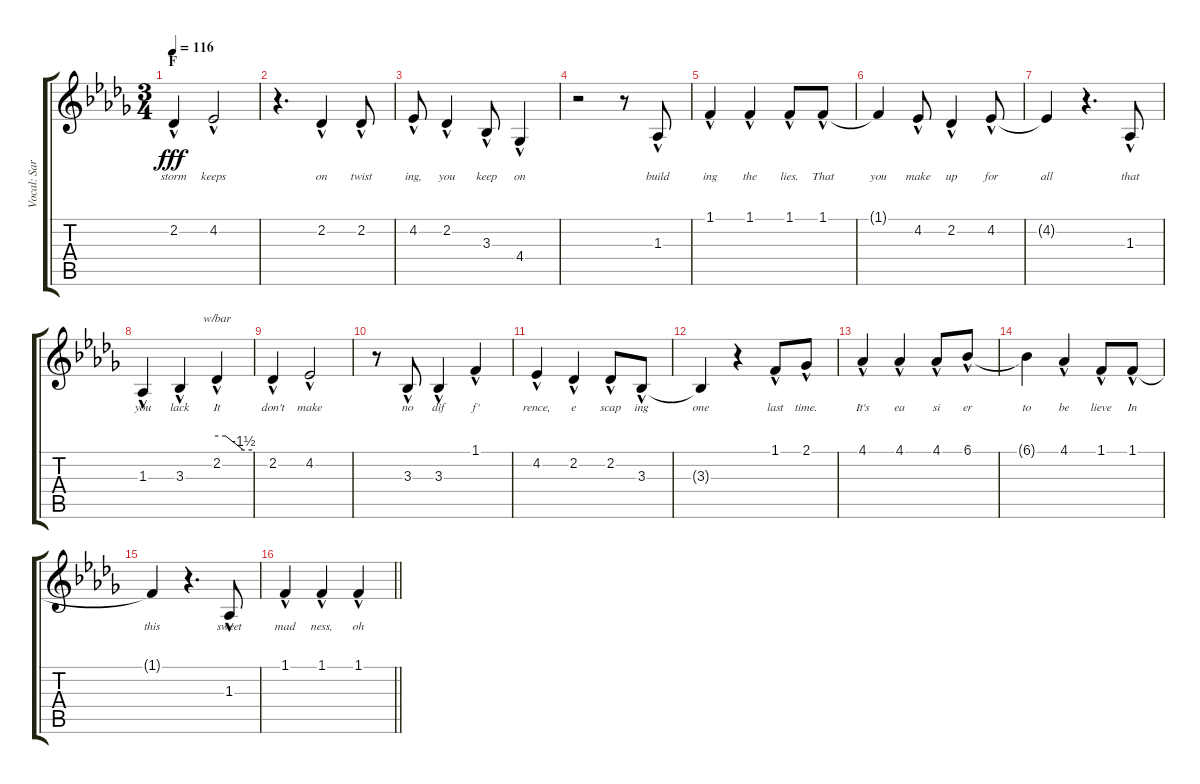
\track ("Vocal: Sarah" "Vocal: Sar") {instrument pad1newage}
\staff {score tabs}
\tuning (E4 B3 G3 D3 A2 E2) {hide}
\ts (3 4)
\section ("" "F")
\tempo 116
\clef g2
\ks db
2.2{hac}.4{lyrics (0 "storm") lyrics (1 "") lyrics (2 "") lyrics (3 "") lyrics (4 "") dy fff} 4.2{hac}.2{lyrics (0 "keeps") lyrics (1 "") lyrics (2 "") lyrics (3 "") lyrics (4 "")} |
r.4{d} 2.2{hac}.4{lyrics (0 "on") lyrics (1 "") lyrics (2 "") lyrics (3 "") lyrics (4 "")} 2.2{hac}.8{lyrics (0 "twist") lyrics (1 "") lyrics (2 "") lyrics (3 "") lyrics (4 "")} |
4.2{hac}.8{lyrics (0 "ing,") lyrics (1 "") lyrics (2 "") lyrics (3 "") lyrics (4 "")} 2.2{hac}.4{lyrics (0 "you") lyrics (1 "") lyrics (2 "") lyrics (3 "") lyrics (4 "")} 3.3{hac}.8{lyrics (0 "keep") lyrics (1 "") lyrics (2 "") lyrics (3 "") lyrics (4 "")} 4.4{hac}.4{lyrics (0 "on") lyrics (1 "") lyrics (2 "") lyrics (3 "") lyrics (4 "")} |
r.2 r.8 1.3{hac}.8{lyrics (0 "build") lyrics (1 "") lyrics (2 "") lyrics (3 "") lyrics (4 "")} |
1.1{hac}.4{lyrics (0 "ing") lyrics (1 "") lyrics (2 "") lyrics (3 "") lyrics (4 "")} 1.1{hac}.4{lyrics (0 "the") lyrics (1 "") lyrics (2 "") lyrics (3 "") lyrics (4 "")} 1.1{hac}.8{lyrics (0 "lies.") lyrics (1 "") lyrics (2 "") lyrics (3 "") lyrics (4 "")} 1.1{hac}.8{lyrics (0 "That") lyrics (1 "") lyrics (2 "") lyrics (3 "") lyrics (4 "")} |
1.1{t}.4{lyrics (0 "you") lyrics (1 "") lyrics (2 "") lyrics (3 "") lyrics (4 "")} 4.2{hac}.8{lyrics (0 "make") lyrics (1 "") lyrics (2 "") lyrics (3 "") lyrics (4 "")} 2.2{hac}.4{lyrics (0 "up") lyrics (1 "") lyrics (2 "") lyrics (3 "") lyrics (4 "")} 4.2{hac}.8{lyrics (0 "for") lyrics (1 "") lyrics (2 "") lyrics (3 "") lyrics (4 "")} |
4.2{t}.4{lyrics (0 "all") lyrics (1 "") lyrics (2 "") lyrics (3 "") lyrics (4 "")} r.4{d} 1.3{hac}.8{lyrics (0 "that") lyrics (1 "") lyrics (2 "") lyrics (3 "") lyrics (4 "")} |
1.3{hac}.4{lyrics (0 "you") lyrics (1 "") lyrics (2 "") lyrics (3 "") lyrics (4 "")} 3.3{hac}.4{lyrics (0 "lack") lyrics (1 "") lyrics (2 "") lyrics (3 "") lyrics (4 "")} 2.2{hac}.4{tbe (custom default 0 0 15 0 45 -6 60 -6) lyrics (0 "It") lyrics (1 "") lyrics (2 "") lyrics (3 "") lyrics (4 "")} |
2.2{hac}.4{lyrics (0 "don't") lyrics (1 "") lyrics (2 "") lyrics (3 "") lyrics (4 "")} 4.2{hac}.2{lyrics (0 "make") lyrics (1 "") lyrics (2 "") lyrics (3 "") lyrics (4 "")} |
r.8 3.3{hac}.8{lyrics (0 "no") lyrics (1 "") lyrics (2 "") lyrics (3 "") lyrics (4 "")} 3.3{hac}.4{lyrics (0 "dif") lyrics (1 "") lyrics (2 "") lyrics (3 "") lyrics (4 "")} 1.1{hac}.4{lyrics (0 "f'") lyrics (1 "") lyrics (2 "") lyrics (3 "") lyrics (4 "")} |
4.2{hac}.4{lyrics (0 "rence,") lyrics (1 "") lyrics (2 "") lyrics (3 "") lyrics (4 "")} 2.2{hac}.4{lyrics (0 "e") lyrics (1 "") lyrics (2 "") lyrics (3 "") lyrics (4 "")} 2.2{hac}.8{lyrics (0 "scap") lyrics (1 "") lyrics (2 "") lyrics (3 "") lyrics (4 "")} 3.3{hac}.8{lyrics (0 "ing") lyrics (1 "") lyrics (2 "") lyrics (3 "") lyrics (4 "")} |
3.3{t}.4{lyrics (0 "one") lyrics (1 "") lyrics (2 "") lyrics (3 "") lyrics (4 "")} r.4 1.1{hac}.8{lyrics (0 "last") lyrics (1 "") lyrics (2 "") lyrics (3 "") lyrics (4 "")} 2.1{hac}.8{lyrics (0 "time.") lyrics (1 "") lyrics (2 "") lyrics (3 "") lyrics (4 "")} |
4.1{hac}.4{lyrics (0 "It's") lyrics (1 "") lyrics (2 "") lyrics (3 "") lyrics (4 "")} 4.1{hac}.4{lyrics (0 "ea") lyrics (1 "") lyrics (2 "") lyrics (3 "") lyrics (4 "")} 4.1{hac}.8{lyrics (0 "si") lyrics (1 "") lyrics (2 "") lyrics (3 "") lyrics (4 "")} 6.1{hac}.8{lyrics (0 "er") lyrics (1 "") lyrics (2 "") lyrics (3 "") lyrics (4 "")} |
6.1{t}.4{lyrics (0 "to") lyrics (1 "") lyrics (2 "") lyrics (3 "") lyrics (4 "")} 4.1{hac}.4{lyrics (0 "be") lyrics (1 "") lyrics (2 "") lyrics (3 "") lyrics (4 "")} 1.1{hac}.8{lyrics (0 "lieve") lyrics (1 "") lyrics (2 "") lyrics (3 "") lyrics (4 "")} 1.1{hac}.8{lyrics (0 "In") lyrics (1 "") lyrics (2 "") lyrics (3 "") lyrics (4 "")} |
1.1{t}.4{lyrics (0 "this") lyrics (1 "") lyrics (2 "") lyrics (3 "") lyrics (4 "")} r.4{d} 1.3{hac}.8{lyrics (0 "sweet") lyrics (1 "") lyrics (2 "") lyrics (3 "") lyrics (4 "")} |
\barLineRight lightlight
1.1{hac}.4{lyrics (0 "mad") lyrics (1 "") lyrics (2 "") lyrics (3 "") lyrics (4 "")} 1.1{hac}.4{lyrics (0 "ness,") lyrics (1 "") lyrics (2 "") lyrics (3 "") lyrics (4 "")} 1.1{hac}.4{lyrics (0 "oh") lyrics (1 "") lyrics (2 "") lyrics (3 "") lyrics (4 "")}
